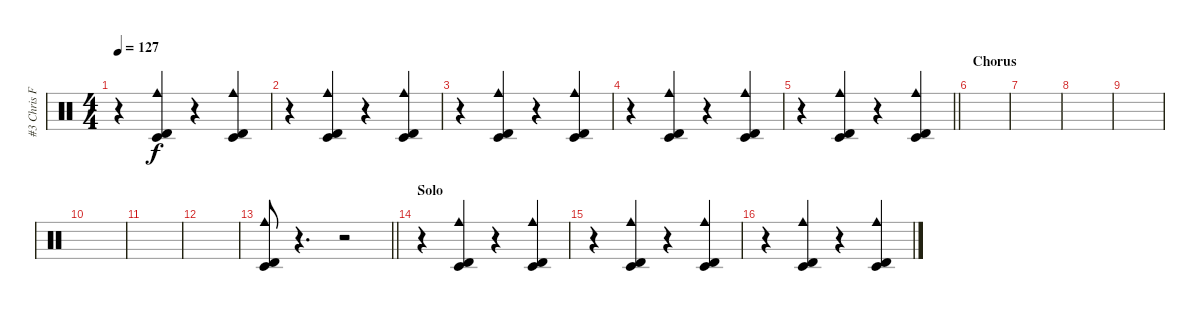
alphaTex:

\track ("#3 Chris Fehn" "#3 Chris F") {instrument percussion}
\staff {score}
\articulation defaults
\ts (4 4)
\tempo 127
\clef neutral
\ks c
r.4{dy f} ("Cowbell medium (hit)" "Timbale high (hit)" "Timbale low (hit)").4 r.4 ("Cowbell medium (hit)" "Timbale high (hit)" "Timbale low (hit)").4 |
r.4 ("Cowbell medium (hit)" "Timbale high (hit)" "Timbale low (hit)").4 r.4 ("Cowbell medium (hit)" "Timbale high (hit)" "Timbale low (hit)").4 |
r.4 ("Cowbell medium (hit)" "Timbale high (hit)" "Timbale low (hit)").4 r.4 ("Cowbell medium (hit)" "Timbale high (hit)" "Timbale low (hit)").4 |
r.4 ("Cowbell medium (hit)" "Timbale high (hit)" "Timbale low (hit)").4 r.4 ("Cowbell medium (hit)" "Timbale high (hit)" "Timbale low (hit)").4 |
\barLineRight lightlight
r.4 ("Cowbell medium (hit)" "Timbale high (hit)" "Timbale low (hit)").4 r.4 ("Cowbell medium (hit)" "Timbale high (hit)" "Timbale low (hit)").4 |
\section ("" "Chorus")
|
|
|
|
|
|
|
\barLineRight lightlight
("Cowbell medium (hit)" "Timbale high (hit)" "Timbale low (hit)").8 r.4{d} r.2 |
\section ("" "Solo")
r.4 ("Cowbell medium (hit)" "Timbale high (hit)" "Timbale low (hit)").4 r.4 ("Cowbell medium (hit)" "Timbale high (hit)" "Timbale low (hit)").4 |
r.4 ("Cowbell medium (hit)" "Timbale high (hit)" "Timbale low (hit)").4 r.4 ("Cowbell medium (hit)" "Timbale high (hit)" "Timbale low (hit)").4 |
r.4 ("Cowbell medium (hit)" "Timbale high (hit)" "Timbale low (hit)").4 r.4 ("Cowbell medium (hit)" "Timbale high (hit)" "Timbale low (hit)").4
